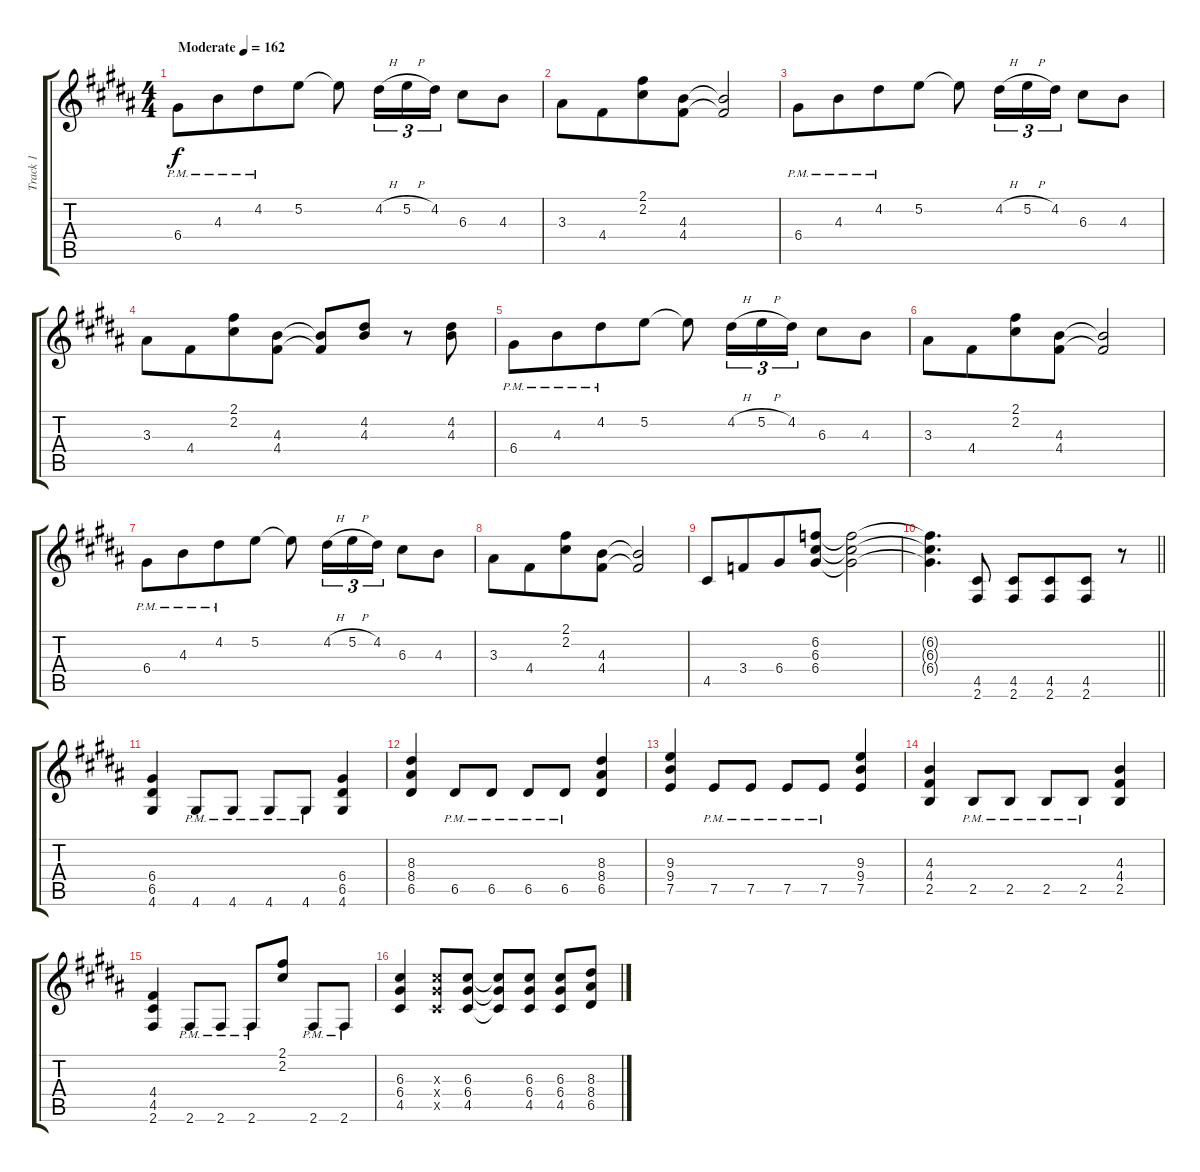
\track ("Track 1" "Track 1") {instrument overdrivenguitar}
\staff {score tabs}
\tuning (E4 B3 G3 D3 A2 E2) {hide}
\ts (4 4)
\tempo (162 "Moderate")
\clef g2
\ks g#minor
6.4{pm}.8{dy f instrument overdrivenguitar} 4.3{pm}.8{beam merge} 4.2{pm}.8 5.2.8 5.2{t}.8 4.2{h}.16{tu (3 2)} 5.2{h}.16{tu (3 2)} 4.2.16{tu (3 2)} 6.3.8 4.3.8 |
3.3.8 4.4.8{beam merge} (2.1 2.2).8 (4.3 4.4).8 (4.3{t} 4.4{t}).2 |
6.4{pm}.8 4.3{pm}.8{beam merge} 4.2{pm}.8 5.2.8 5.2{t}.8 4.2{h}.16{tu (3 2)} 5.2{h}.16{tu (3 2)} 4.2.16{tu (3 2)} 6.3.8 4.3.8 |
3.3.8 4.4.8{beam merge} (2.1 2.2).8 (4.3 4.4).8 (4.3{t} 4.4{t}).8 (4.2 4.3).8 r.8 (4.2 4.3).8 |
6.4{pm}.8 4.3{pm}.8{beam merge} 4.2{pm}.8 5.2.8 5.2{t}.8 4.2{h}.16{tu (3 2)} 5.2{h}.16{tu (3 2)} 4.2.16{tu (3 2)} 6.3.8 4.3.8 |
3.3.8 4.4.8{beam merge} (2.1 2.2).8 (4.3 4.4).8 (4.3{t} 4.4{t}).2 |
6.4{pm}.8 4.3{pm}.8{beam merge} 4.2{pm}.8 5.2.8 5.2{t}.8 4.2{h}.16{tu (3 2)} 5.2{h}.16{tu (3 2)} 4.2.16{tu (3 2)} 6.3.8 4.3.8 |
3.3.8 4.4.8{beam merge} (2.1 2.2).8 (4.3 4.4).8 (4.3{t} 4.4{t}).2 |
4.5.8 3.4.8{beam merge} 6.4.8 (6.2 6.3 6.4).8 (6.2{t} 6.3{t} 6.4{t}).2 |
\barLineRight lightlight
(6.2{t} 6.3{t} 6.4{t}).4{d} (4.5 2.6).8 (4.5 2.6).8 (4.5 2.6).8{beam merge} (4.5 2.6).8 r.8 |
(6.4 6.5 4.6).4 4.6{pm}.8 4.6{pm}.8 4.6{pm}.8 4.6{pm}.8 (6.4 6.5 4.6).4 |
(8.3 8.4 6.5).4 6.5{pm}.8 6.5{pm}.8 6.5{pm}.8 6.5{pm}.8 (8.3 8.4 6.5).4 |
(9.3 9.4 7.5).4 7.5{pm}.8 7.5{pm}.8 7.5{pm}.8 7.5{pm}.8 (9.3 9.4 7.5).4 |
(4.3 4.4 2.5).4 2.5{pm}.8 2.5{pm}.8 2.5{pm}.8 2.5{pm}.8 (4.3 4.4 2.5).4 |
(4.4 4.5 2.6).4 2.6{pm}.8 2.6{pm}.8 2.6{pm}.8 (2.1 2.2).8 2.6{pm}.8 2.6{pm}.8 |
(6.3 6.4 4.5).4 (6.3{x} 6.4{x} 4.5{x}).8 (6.3 6.4 4.5).8 (6.3{t} 6.4{t} 4.5{t}).8 (6.3 6.4 4.5).8 (6.3 6.4 4.5).8 (8.3 8.4 6.5).8
